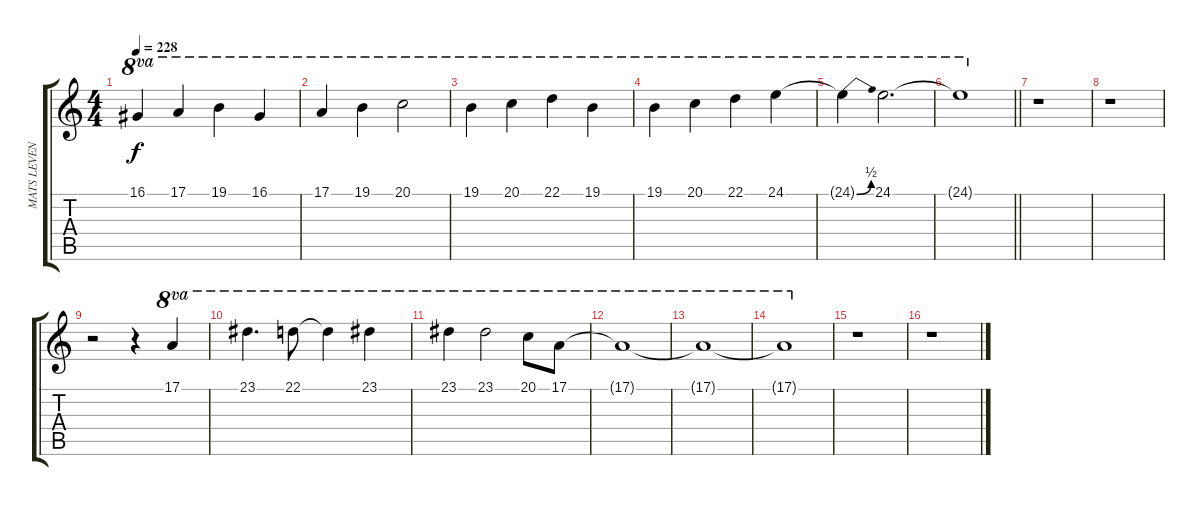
\track ("MATS LEVEN" "MATS LEVEN") {instrument lead6voice}
\staff {score tabs}
\tuning (E4 B3 G3 D3 A2 E2) {hide}
\ts (4 4)
\tempo 228
\clef g2
\ks c
16.1.4{ot 8va dy f} 17.1.4{ot 8va} 19.1.4{ot 8va} 16.1.4{ot 8va} |
17.1.4{ot 8va} 19.1.4{ot 8va} 20.1.2{ot 8va} |
19.1.4{ot 8va} 20.1.4{ot 8va} 22.1.4{ot 8va} 19.1.4{ot 8va} |
19.1.4{ot 8va} 20.1.4{ot 8va} 22.1.4{ot 8va} 24.1.4{ot 8va} |
24.1{be (bend 0 0 60 2) t}.4{ot 8va} 24.1.2{d ot 8va} |
\barLineRight lightlight
24.1{t}.1{ot 8va} |
r.1 |
r.1 |
r.2 r.4 17.1.4{ot 8va} |
23.1.4{d ot 8va} 22.1.8{ot 8va} 22.1{t}.4{ot 8va} 23.1.4{ot 8va} |
23.1.4{ot 8va} 23.1.2{ot 8va} 20.1.8{ot 8va} 17.1.8{ot 8va} |
17.1{t}.1{ot 8va} |
17.1{t}.1{ot 8va} |
17.1{t}.1{ot 8va} |
r.1 |
r.1
